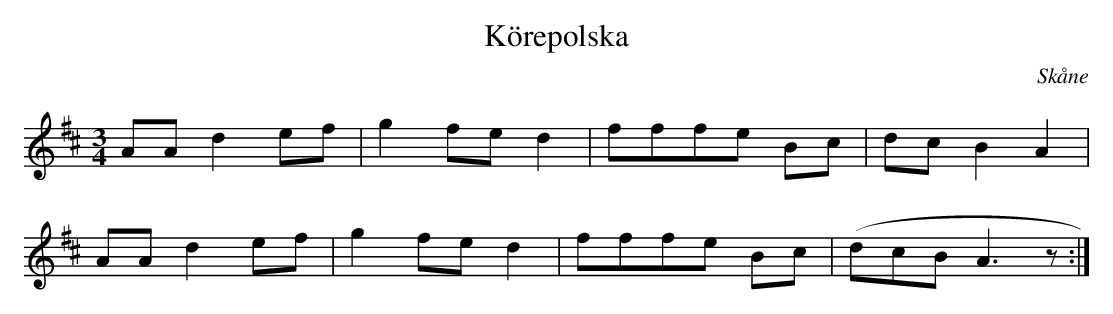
X:1
T:Körepolska
O:Skåne
M:3/4
L:1/8
K:D
AA d2 ef | g2 fe d2 | fffe Bc | dc B2 A2 |
AA d2 ef | g2 fe d2 | fffe Bc | 3(dcB A3 z :|
